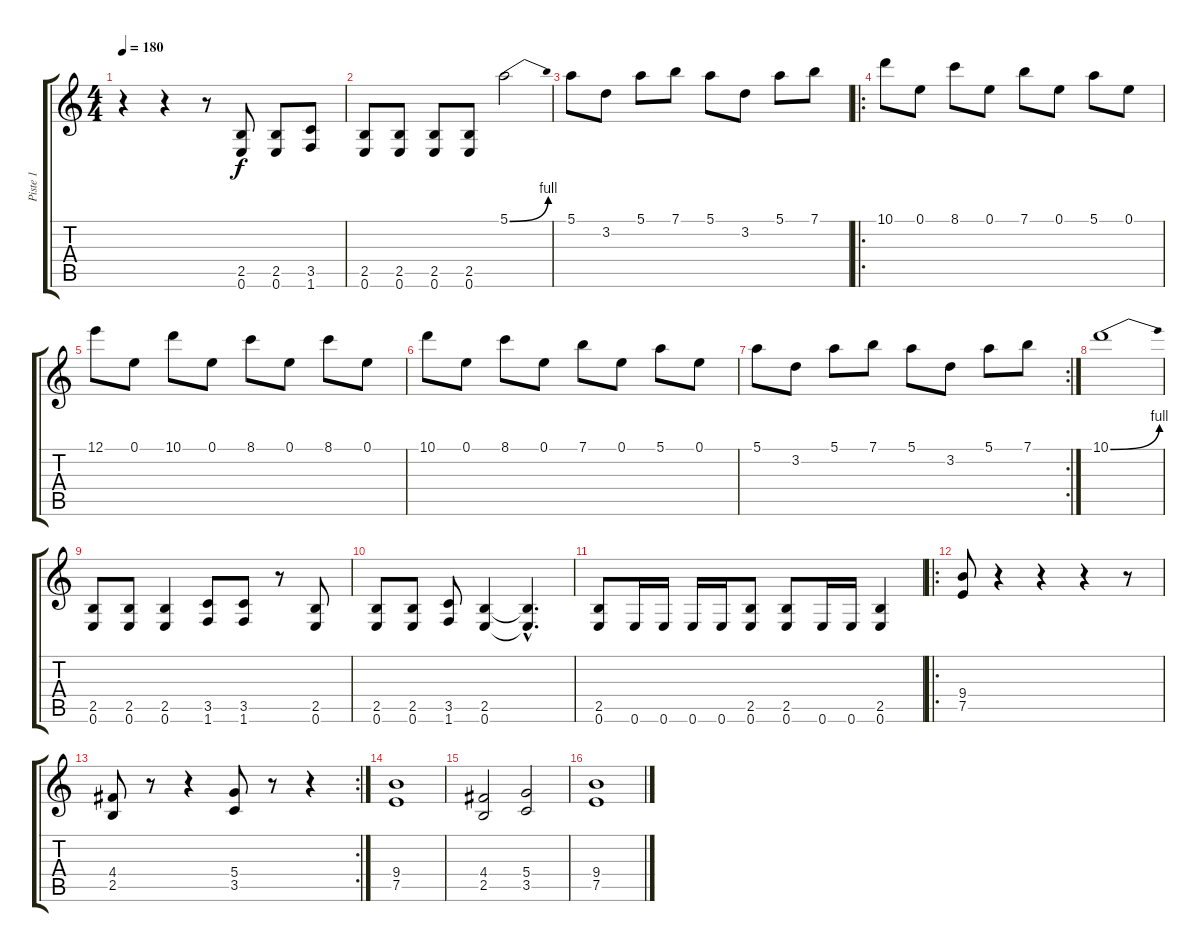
\track ("Piste 1" "Piste 1") {instrument overdrivenguitar}
\staff {score tabs}
\tuning (E4 B3 G3 D3 A2 E2) {hide}
\ts (4 4)
\tempo 180
\clef g2
\ks c
r.4{dy f} r.4 r.8 (2.5 0.6).8 (2.5 0.6).8 (3.5 1.6).8 |
(2.5 0.6).8 (2.5 0.6).8 (2.5 0.6).8 (2.5 0.6).8 5.1{be (bend 0 0 60 4)}.2 |
5.1.8 3.2.8 5.1.8 7.1.8 5.1.8 3.2.8 5.1.8 7.1.8 |
\ro
10.1.8 0.1.8 8.1.8 0.1.8 7.1.8 0.1.8 5.1.8 0.1.8 |
12.1.8 0.1.8 10.1.8 0.1.8 8.1.8 0.1.8 8.1.8 0.1.8 |
10.1.8 0.1.8 8.1.8 0.1.8 7.1.8 0.1.8 5.1.8 0.1.8 |
\rc 2
5.1.8 3.2.8 5.1.8 7.1.8 5.1.8 3.2.8 5.1.8 7.1.8 |
10.1{be (bend 0 0 60 4)}.1 |
(2.5 0.6).8 (2.5 0.6).8 (2.5 0.6).4 (3.5 1.6).8 (3.5 1.6).8 r.8 (2.5 0.6).8 |
(2.5 0.6).8 (2.5 0.6).8 (3.5 1.6).8 (2.5 0.6).4 (2.5{hac t} 0.6{hac t}).4{d} |
(2.5 0.6).8 0.6.16 0.6.16 0.6.16 0.6.16 (2.5 0.6).8 (2.5 0.6).8 0.6.16 0.6.16 (2.5 0.6).4 |
\ro
(9.4 7.5).8 r.4 r.4 r.4 r.8 |
\rc 2
(4.4 2.5).8 r.8 r.4 (5.4 3.5).8 r.8 r.4 |
(9.4 7.5).1 |
(4.4 2.5).2 (5.4 3.5).2 |
(9.4 7.5).1
